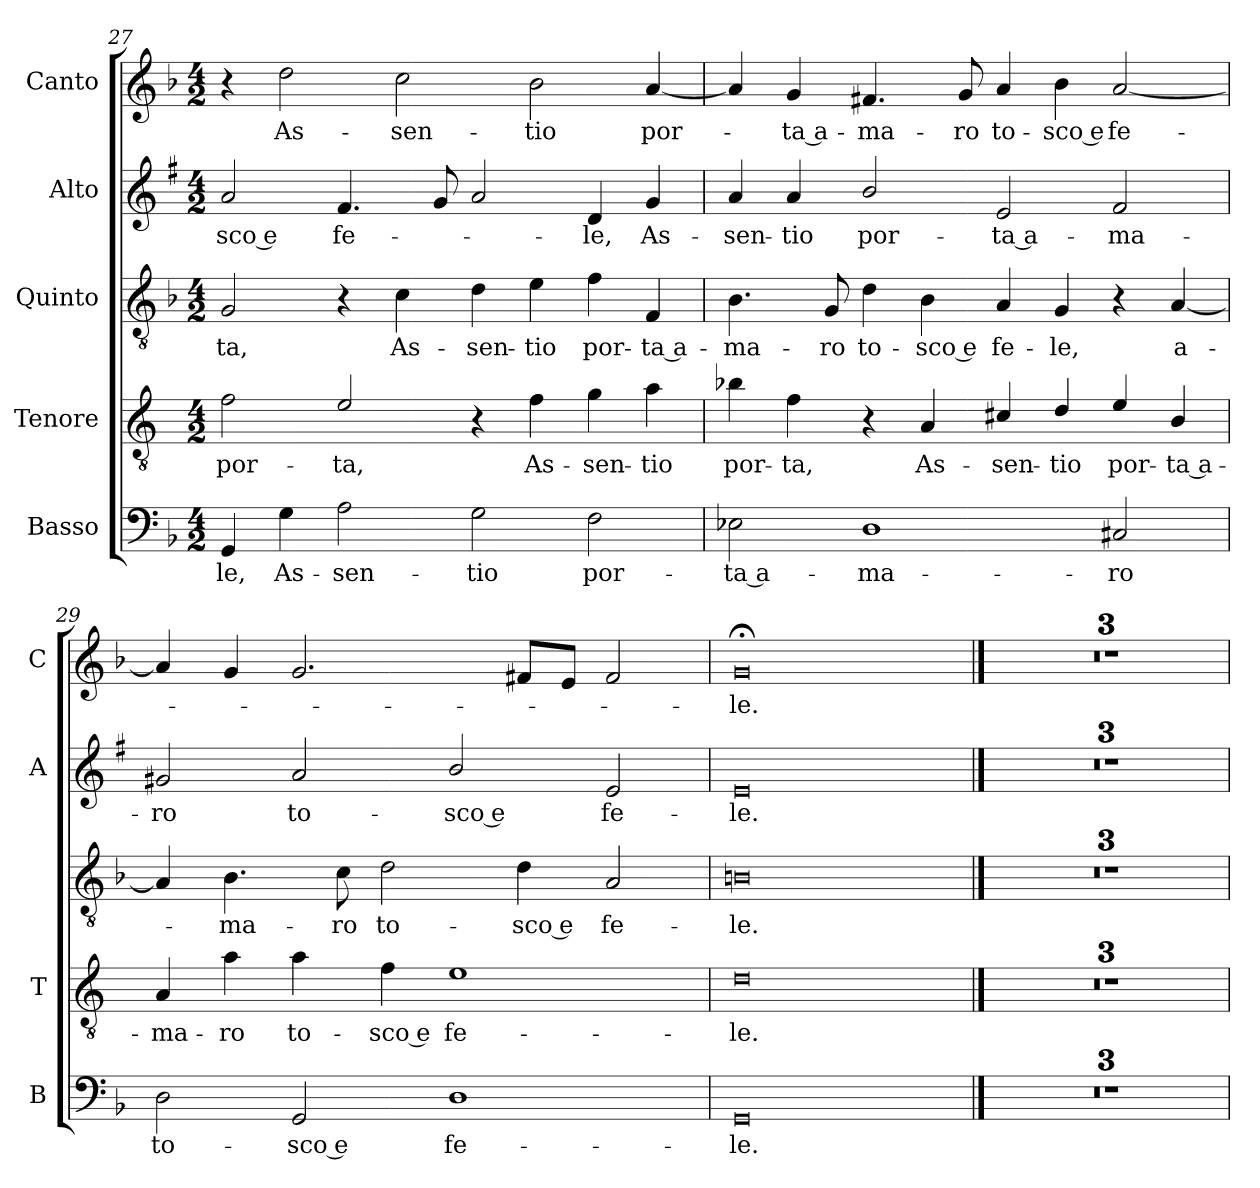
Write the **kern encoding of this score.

**kern	**text	**kern	**text	**kern	**text	**kern	**text	**kern	**text
*part5	*part5	*part4	*part4	*part3	*part3	*part2	*part2	*part1	*part1
*staff5	*staff5	*staff4	*staff4	*staff3	*staff3	*staff2	*staff2	*staff1	*staff1
*I"Basso	*	*I"Tenore	*	*I"Quinto	*	*I"Alto	*	*I"Canto	*
*I'B	*	*I'T	*	*	*	*I'A	*	*I'C	*
!!LO:LB:g=z
*clefF4	*	*clefGv2	*	*clefGv2	*	*clefG2	*	*clefG2	*
*	*	*ITrd4c7	*	*	*	*ITrd1c2	*	*	*
*k[b-]	*	*k[b-]	*	*k[b-]	*	*k[b-]	*	*k[b-]	*
*F:	*	*F:	*	*F:	*	*F:	*	*F:	*
*M4/2	*	*M4/2	*	*M4/2	*	*M4/2	*	*M4/2	*
=27	=27	=27	=27	=27	=27	=27	=27	=27	=27
!	!LO:LY:b	!	!LO:LY:b	!	!LO:LY:b	!	!LO:LY:b	!	!
4GG/	-le,	2B-\	por-	2G/	-ta,	2g/	-sco e	4r	.
!	!LO:LY:b	!	!	!	!	!	!	!	!LO:LY:b
4G\	As-	.	.	.	.	.	.	2dd\	As-
!	!LO:LY:b	!	!LO:LY:b	!	!	!	!LO:LY:b	!	!
2A\	-sen-	2A/	-ta,	4r	.	4.e/	fe-	.	.
!	!	!	!	!	!LO:LY:b	!	!	!	!LO:LY:b
.	.	.	.	4c\	As-	.	.	2cc\	-sen-
.	.	.	.	.	.	8f/	.	.	.
!	!LO:LY:b	!	!	!	!LO:LY:b	!	!	!	!
2G\	-tio	4r	.	4d\	-sen-	2g/	.	.	.
!	!	!	!LO:LY:b	!	!LO:LY:b	!	!	!	!LO:LY:b
.	.	4B-\	As-	4e\	-tio	.	.	2b-\	-tio
!	!LO:LY:b	!	!LO:LY:b	!	!LO:LY:b	!	!LO:LY:b	!	!
2F\	por-	4c\	-sen-	4f\	por-	4c/	-le,	.	.
!	!	!	!LO:LY:b	!	!LO:LY:b	!	!LO:LY:b	!	!LO:LY:b
.	.	4d\	-tio	4F/	-ta a-	4f/	As-	[4a/	por-
=28	=28	=28	=28	=28	=28	=28	=28	=28	=28
!	!LO:LY:b	!	!LO:LY:b	!	!LO:LY:b	!	!LO:LY:b	!	!
2E-X\	-ta a-	4e-X\	por-	4.B-\	-ma-	4g/	-sen-	4a/]	.
!	!	!	!LO:LY:b	!	!	!	!LO:LY:b	!	!LO:LY:b
.	.	4B-\	-ta,	.	.	4g/	-tio	4g/	-ta a-
!	!	!	!	!	!LO:LY:b	!	!	!	!
.	.	.	.	8G/	-ro	.	.	.	.
!	!LO:LY:b	!	!	!	!LO:LY:b	!	!LO:LY:b	!	!LO:LY:b
1D	-ma-	4r	.	4d\	to-	2a/	por-	4.f#X/	-ma-
!	!	!	!LO:LY:b	!	!LO:LY:b	!	!	!	!
.	.	4D/	As-	4B-\	-sco e	.	.	.	.
!	!	!	!	!	!	!	!	!	!LO:LY:b
.	.	.	.	.	.	.	.	8g/	-ro
!	!	!	!LO:LY:b	!	!LO:LY:b	!	!LO:LY:b	!	!LO:LY:b
.	.	4F#X/	-sen-	4A/	fe-	2d/	-ta a-	4a/	to-
!	!	!	!LO:LY:b	!	!LO:LY:b	!	!	!	!LO:LY:b
.	.	4G/	-tio	4G/	-le,	.	.	4b-\	-sco e
!	!LO:LY:b	!	!LO:LY:b	!	!	!	!LO:LY:b	!	!LO:LY:b
2C#X/	-ro	4A/	por-	4r	.	2e/	-ma-	[2a/	fe-
!	!	!	!LO:LY:b	!	!LO:LY:b	!	!	!	!
.	.	4E/	-ta a-	[4A/	a-	.	.	.	.
=29	=29	=29	=29	=29	=29	=29	=29	=29	=29
!	!LO:LY:b	!	!LO:LY:b	!	!	!	!LO:LY:b	!	!
2D\	to-	4D/	-ma-	4A/]	.	2f#X/	-ro	4a/]	.
!	!	!	!LO:LY:b	!	!LO:LY:b	!	!	!	!
.	.	4d\	-ro	4.B-\	-ma-	.	.	4g/	.
!	!LO:LY:b	!	!LO:LY:b	!	!	!	!LO:LY:b	!	!
2GG/	-sco e	4d\	to-	.	.	2g/	to-	2.g/	.
!	!	!	!	!	!LO:LY:b	!	!	!	!
.	.	.	.	8c\	-ro	.	.	.	.
!	!	!	!LO:LY:b	!	!LO:LY:b	!	!	!	!
.	.	4B-\	-sco e	2d\	to-	.	.	.	.
!	!LO:LY:b	!	!LO:LY:b	!	!	!	!LO:LY:b	!	!
1D	fe-	1A	fe-	.	.	2a/	-sco e	.	.
!	!	!	!	!	!LO:LY:b	!	!	!	!
.	.	.	.	4d\	-sco e	.	.	8f#X/L	.
.	.	.	.	.	.	.	.	8e/J	.
!	!	!	!	!	!LO:LY:b	!	!LO:LY:b	!	!
.	.	.	.	2A/	fe-	2d/	fe-	2f#/	.
!!LO:LB:g=z
=30	=30	=30	=30	=30	=30	=30	=30	=30	=30
!	!LO:LY:b	!	!LO:LY:b	!	!LO:LY:b	!	!LO:LY:b	!	!LO:LY:b
0GG	-le.	0G	-le.	0Bn	-le.	0d	-le.	0g;<	-le.
==31	==31	==31	==31	==31	==31	==31	==31	==31	==31
0r	.	0r	.	0r	.	0r	.	0r	.
=32	=32	=32	=32	=32	=32	=32	=32	=32	=32
0r	.	0r	.	0r	.	0r	.	0r	.
=33	=33	=33	=33	=33	=33	=33	=33	=33	=33
0r	.	0r	.	0r	.	0r	.	0r	.
=	=	=	=	=	=	=	=	=	=
*-	*-	*-	*-	*-	*-	*-	*-	*-	*-
